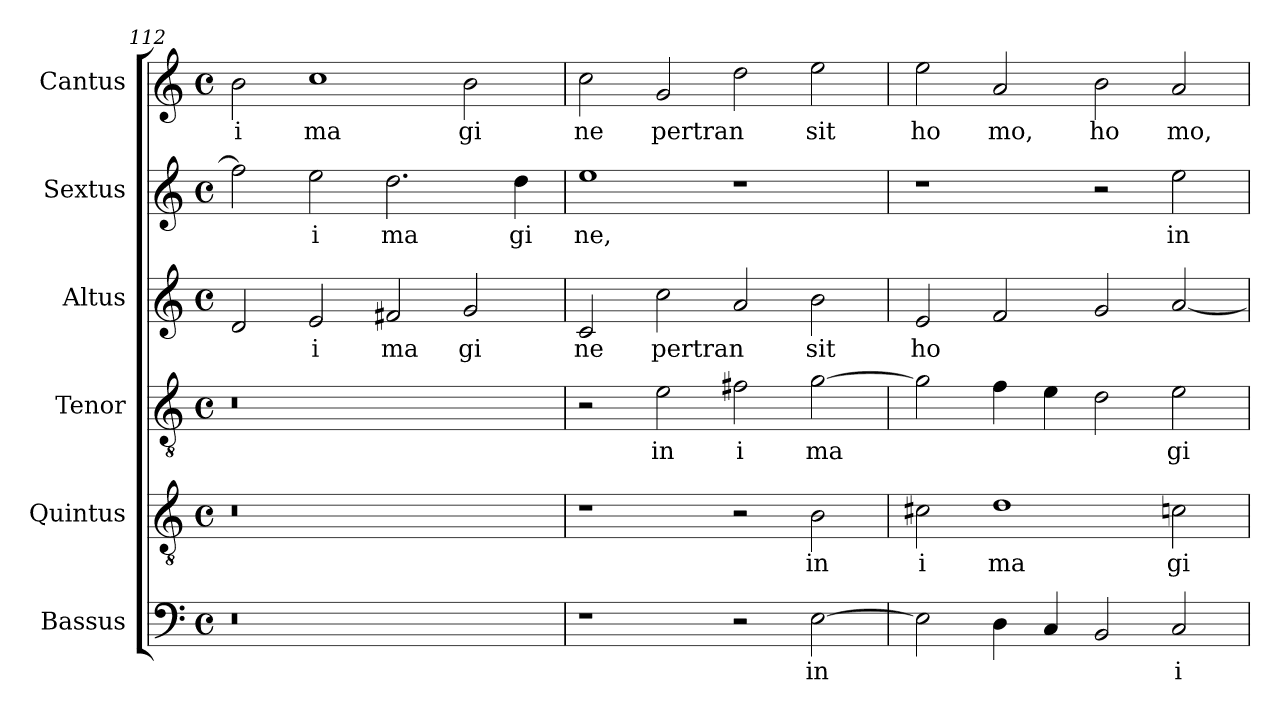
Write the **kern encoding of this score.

**kern	**text	**kern	**text	**kern	**text	**kern	**text	**kern	**text	**kern	**text
*part6	*part6	*part5	*part5	*part4	*part4	*part3	*part3	*part2	*part2	*part1	*part1
*staff6	*staff6	*staff5	*staff5	*staff4	*staff4	*staff3	*staff3	*staff2	*staff2	*staff1	*staff1
*I"Bassus	*	*I"Quintus	*	*I"Tenor	*	*I"Altus	*	*I"Sextus	*	*I"Cantus	*
*clefF4	*	*clefGv2	*	*clefGv2	*	*clefG2	*	*clefG2	*	*clefG2	*
*	*	*	*	*	*	*k[]	*	*	*	*	*
*	*	*	*	*	*	*C:	*	*	*	*	*
*M4/4	*	*M4/4	*	*M4/4	*	*M4/4	*	*M4/4	*	*M4/4	*
*met(c)	*	*met(c)	*	*met(c)	*	*met(c)	*	*met(c)	*	*met(c)	*
=112	=112	=112	=112	=112	=112	=112	=112	=112	=112	=112	=112
!	!	!	!	!	!	!	!	!	!	!	!LO:LY:b:cj
0r	.	0r	.	0r	.	2d/	.	2ff\]	.	2b\	i
!	!	!	!	!	!	!	!LO:LY:b:cj	!	!LO:LY:b:cj	!	!LO:LY:b:cj
.	.	.	.	.	.	2e/	i	2ee\	i	1cc	ma
!	!	!	!	!	!	!	!LO:LY:b:cj	!	!LO:LY:b:cj	!	!
.	.	.	.	.	.	2f#X/	ma	2.dd\	ma	.	.
!	!	!	!	!	!	!	!LO:LY:b:cj	!	!	!	!LO:LY:b:cj
.	.	.	.	.	.	2g/	gi	.	.	2b\	gi
!	!	!	!	!	!	!	!	!	!LO:LY:b:cj	!	!
.	.	.	.	.	.	.	.	4dd\	gi	.	.
=113	=113	=113	=113	=113	=113	=113	=113	=113	=113	=113	=113
!	!	!	!	!	!	!	!LO:LY:b:cj	!	!LO:LY:b:cj	!	!LO:LY:b:cj
1r	.	1r	.	2r	.	2c/	ne	1ee	ne,	2cc\	ne
!	!	!	!	!	!LO:LY:b:cj	!	!LO:LY:b	!	!	!	!LO:LY:b
.	.	.	.	2e\	in	2cc\	pertran	.	.	2g/	pertran
!	!	!	!	!	!LO:LY:b:cj	!	!	!	!	!	!
2r	.	2r	.	2f#X\	i	2a/	.	1r	.	2dd\	.
!	!LO:LY:b:cj	!	!LO:LY:b:cj	!	!LO:LY:b	!	!LO:LY:b:cj	!	!	!	!LO:LY:b:cj
[>2E\	in	2B\	in	[>2g\	ma	2b\	sit	.	.	2ee\	sit
=114	=114	=114	=114	=114	=114	=114	=114	=114	=114	=114	=114
!	!	!	!LO:LY:b:cj	!	!	!	!LO:LY:b:cj	!	!	!	!LO:LY:b:cj
2E\]	.	2c#X\	i	2g\]	.	2e/	ho	1r	.	2ee\	ho
!	!	!	!LO:LY:b:cj	!	!	!	!	!	!	!	!LO:LY:b:cj
4D\	.	1d	ma	4f\	.	2f/	.	.	.	2a/	mo,
4C/	.	.	.	4e\	.	.	.	.	.	.	.
!	!	!	!	!	!	!	!	!	!	!	!LO:LY:b:cj
2BB/	.	.	.	2d\	.	2g/	.	2r	.	2b\	ho
!	!LO:LY:b:cj	!	!LO:LY:b:cj	!	!LO:LY:b:cj	!	!	!	!LO:LY:b:cj	!	!LO:LY:b:cj
2C/	i	2cn\	gi	2e\	gi	[<2a/	.	2ee\	in	2a/	mo,
=	=	=	=	=	=	=	=	=	=	=	=
*-	*-	*-	*-	*-	*-	*-	*-	*-	*-	*-	*-
